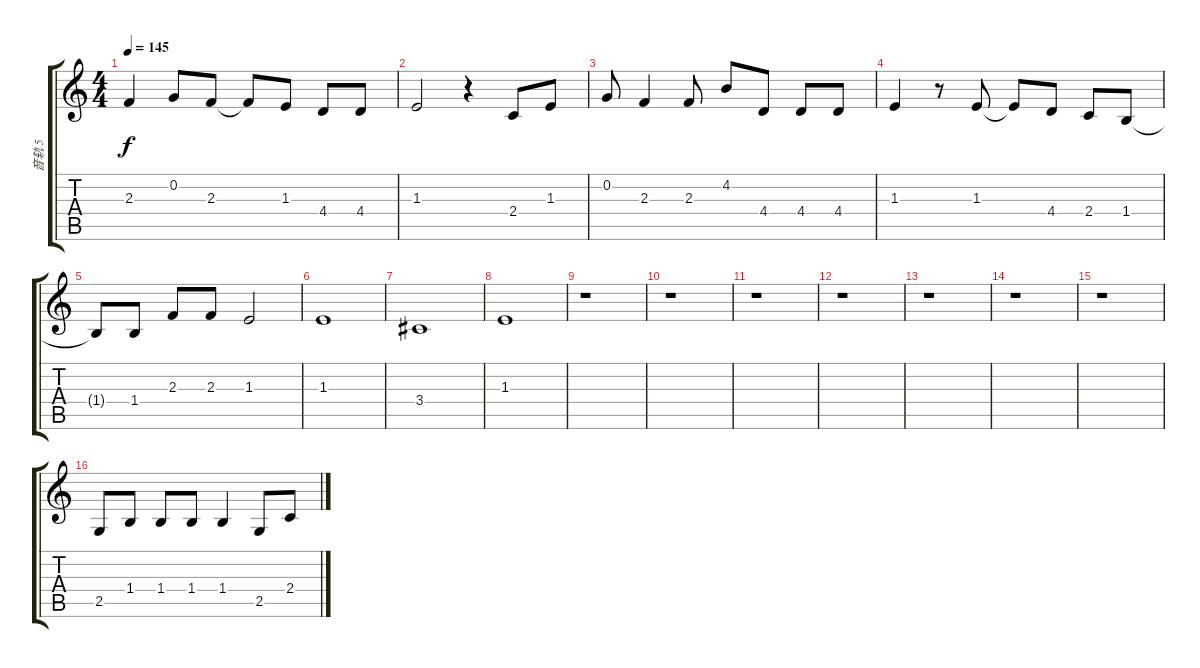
\track ("音轨 5" "音轨 5") {instrument reedorgan}
\staff {score tabs}
\tuning (C5 G4 Eb4 Bb3 F3 C3) {hide}
\ts (4 4)
\tempo 145
\clef g2
\ks c
2.3.4{dy f} 0.2.8 2.3.8 2.3{t}.8 1.3.8 4.4.8 4.4.8 |
1.3.2 r.4 2.4.8 1.3.8 |
0.2.8 2.3.4 2.3.8 4.2.8 4.4.8 4.4.8 4.4.8 |
1.3.4 r.8 1.3.8 1.3{t}.8 4.4.8 2.4.8 1.4.8 |
1.4{t}.8 1.4.8 2.3.8 2.3.8 1.3.2 |
1.3.1 |
3.4.1 |
1.3.1 |
r.1 |
r.1 |
r.1 |
r.1 |
r.1 |
r.1 |
r.1 |
2.5.8 1.4.8 1.4.8 1.4.8 1.4.4 2.5.8 2.4.8
